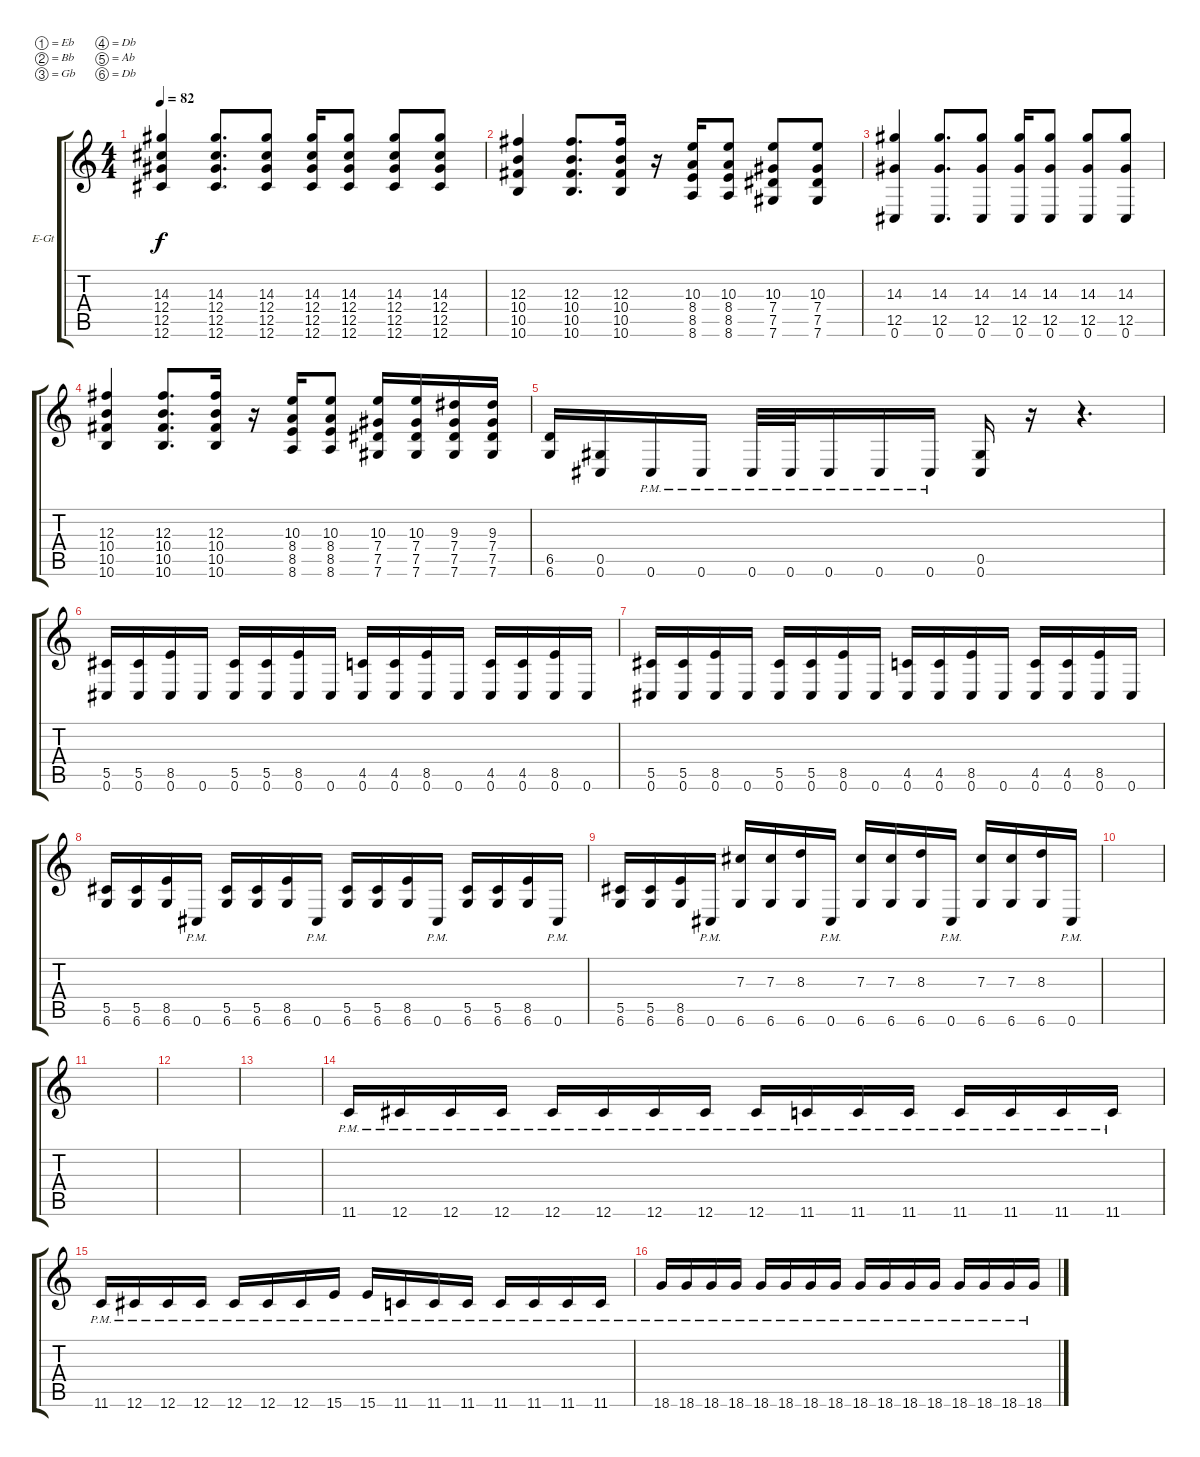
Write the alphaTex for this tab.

\bracketExtendMode groupsimilarinstruments
\firstSystemTrackNameOrientation horizontal
\otherSystemsTrackNameOrientation horizontal
\track ("Electric Guitar 2" "E-Gt") {instrument distortionguitar}
\staff {score tabs}
\tuning (Eb4 Bb3 Gb3 Db3 Ab2 Db2)
\ts (4 4)
\tempo 82
\clef g2
\ks c
(12.6 12.5 14.3 12.4).4{dy f} (12.6 14.3 12.5 12.4).8{d} (12.6 14.3 12.5 12.4).8 (12.6 14.3 12.5 12.4).16 (12.6 14.3 12.5 12.4).8 (12.6 14.3 12.5 12.4).8 (12.6 14.3 12.5 12.4).8 |
(10.6 10.5 10.4 12.3).4 (10.6 10.5 10.4 12.3).8{d} (10.6 10.5 10.4 12.3).16 r.16 (8.6 8.5 8.4 10.3).16 (8.6 8.5 8.4 10.3).8 (7.6 7.5 7.4 10.3).8 (7.6 10.3 7.4 7.5).8 |
(0.6 12.5 14.3).4 (0.6 14.3 12.5).8{d} (0.6 14.3 12.5).8 (0.6 14.3 12.5).16 (0.6 14.3 12.5).8 (0.6 14.3 12.5).8 (0.6 14.3 12.5).8 |
(10.6 10.5 10.4 12.3).4 (10.6 10.5 10.4 12.3).8{d} (10.6 10.5 10.4 12.3).16 r.16 (8.6 8.5 8.4 10.3).16 (8.6 8.5 8.4 10.3).8 (7.6 7.5 7.4 10.3).16 (7.6 10.3 7.4 7.5).16 (9.3 7.4 7.5 7.6).16 (7.6 7.5 7.4 9.3).16 |
(6.6 6.5).16 (0.6 0.5).16 0.6{pm}.16 0.6{pm}.16 0.6{pm}.32 0.6{pm}.32 0.6{pm}.16 0.6{pm}.16 0.6{pm}.16 (0.6 0.5).16 r.16 r.4{d} |
(5.5 0.6).16 (5.5 0.6).16 (8.5 0.6).16 0.6.16 (0.6 5.5).16 (0.6 5.5).16 (0.6 8.5).16 0.6.16 (0.6 4.5).16 (0.6 4.5).16 (0.6 8.5).16 0.6.16 (0.6 4.5).16 (0.6 4.5).16 (0.6 8.5).16 0.6.16 |
(5.5 0.6).16 (5.5 0.6).16 (8.5 0.6).16 0.6.16 (0.6 5.5).16 (0.6 5.5).16 (0.6 8.5).16 0.6.16 (0.6 4.5).16 (0.6 4.5).16 (0.6 8.5).16 0.6.16 (0.6 4.5).16 (0.6 4.5).16 (0.6 8.5).16 0.6.16 |
(5.5 6.6).16 (5.5 6.6).16 (8.5 6.6).16 0.6{pm}.16 (6.6 5.5).16 (6.6 5.5).16 (6.6 8.5).16 0.6{pm}.16 (6.6 5.5).16 (6.6 5.5).16 (6.6 8.5).16 0.6{pm}.16 (6.6 5.5).16 (6.6 5.5).16 (6.6 8.5).16 0.6{pm}.16 |
(5.5 6.6).16 (5.5 6.6).16 (8.5 6.6).16 0.6{pm}.16 (6.6 7.3).16 (6.6 7.3).16 (6.6 8.3).16 0.6{pm}.16 (6.6 7.3).16 (6.6 7.3).16 (6.6 8.3).16 0.6{pm}.16 (6.6 7.3).16 (6.6 7.3).16 (6.6 8.3).16 0.6{pm}.16 |
|
|
|
|
11.6{pm}.16 12.6{pm}.16 12.6{pm}.16 12.6{pm}.16 12.6{pm}.16 12.6{pm}.16 12.6{pm}.16 12.6{pm}.16 12.6{pm}.16 11.6{pm}.16 11.6{pm}.16 11.6{pm}.16 11.6{pm}.16 11.6{pm}.16 11.6{pm}.16 11.6{pm}.16 |
11.6{pm}.16 12.6{pm}.16 12.6{pm}.16 12.6{pm}.16 12.6{pm}.16 12.6{pm}.16 12.6{pm}.16 15.6{pm}.16 15.6{pm}.16 11.6{pm}.16 11.6{pm}.16 11.6{pm}.16 11.6{pm}.16 11.6{pm}.16 11.6{pm}.16 11.6{pm}.16 |
18.6{pm}.16 18.6{pm}.16 18.6{pm}.16 18.6{pm}.16 18.6{pm}.16 18.6{pm}.16 18.6{pm}.16 18.6{pm}.16 18.6{pm}.16 18.6{pm}.16 18.6{pm}.16 18.6{pm}.16 18.6{pm}.16 18.6{pm}.16 18.6{pm}.16 18.6{pm}.16
